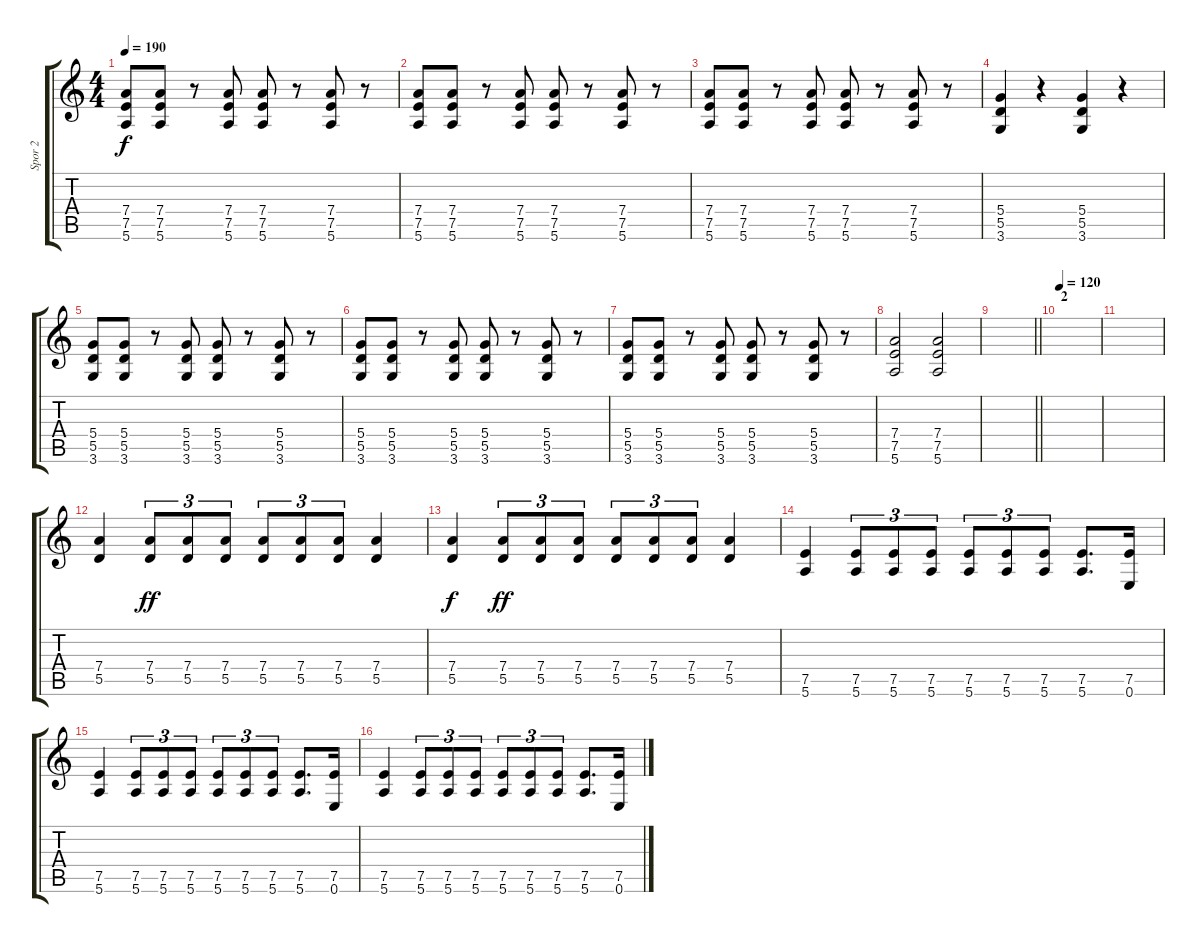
\track ("Spor 2" "Spor 2") {instrument acousticguitarsteel}
\staff {score tabs}
\tuning (E4 B3 G3 D3 A2 E2) {hide}
\ts (4 4)
\tempo 190
\clef g2
\ks c
(7.4 7.5 5.6).8{dy f} (7.4 7.5 5.6).8 r.8 (7.4 7.5 5.6).8 (7.4 7.5 5.6).8 r.8 (7.4 7.5 5.6).8 r.8 |
(7.4 7.5 5.6).8 (7.4 7.5 5.6).8 r.8 (7.4 7.5 5.6).8 (7.4 7.5 5.6).8 r.8 (7.4 7.5 5.6).8 r.8 |
(7.4 7.5 5.6).8 (7.4 7.5 5.6).8 r.8 (7.4 7.5 5.6).8 (7.4 7.5 5.6).8 r.8 (7.4 7.5 5.6).8 r.8 |
(5.4 5.5 3.6).4 r.4 (5.4 5.5 3.6).4 r.4 |
(5.4 5.5 3.6).8 (5.4 5.5 3.6).8 r.8 (5.4 5.5 3.6).8 (5.4 5.5 3.6).8 r.8 (5.4 5.5 3.6).8 r.8 |
(5.4 5.5 3.6).8 (5.4 5.5 3.6).8 r.8 (5.4 5.5 3.6).8 (5.4 5.5 3.6).8 r.8 (5.4 5.5 3.6).8 r.8 |
(5.4 5.5 3.6).8 (5.4 5.5 3.6).8 r.8 (5.4 5.5 3.6).8 (5.4 5.5 3.6).8 r.8 (5.4 5.5 3.6).8 r.8 |
(7.4 7.5 5.6).2 (7.4 7.5 5.6).2 |
\barLineRight lightlight
|
\section ("" "2")
\tempo 120
|
|
(7.4 5.5).4 (7.4 5.5).8{tu (3 2) dy ff} (7.4 5.5).8{tu (3 2)} (7.4 5.5).8{tu (3 2)} (7.4 5.5).8{tu (3 2)} (7.4 5.5).8{tu (3 2)} (7.4 5.5).8{tu (3 2)} (7.4 5.5).4 |
(7.4 5.5).4{dy f} (7.4 5.5).8{tu (3 2) dy ff} (7.4 5.5).8{tu (3 2)} (7.4 5.5).8{tu (3 2)} (7.4 5.5).8{tu (3 2)} (7.4 5.5).8{tu (3 2)} (7.4 5.5).8{tu (3 2)} (7.4 5.5).4 |
(7.5 5.6).4 (7.5 5.6).8{tu (3 2)} (7.5 5.6).8{tu (3 2)} (7.5 5.6).8{tu (3 2)} (7.5 5.6).8{tu (3 2)} (7.5 5.6).8{tu (3 2)} (7.5 5.6).8{tu (3 2)} (7.5 5.6).8{d} (7.5 0.6).16 |
(7.5 5.6).4 (7.5 5.6).8{tu (3 2)} (7.5 5.6).8{tu (3 2)} (7.5 5.6).8{tu (3 2)} (7.5 5.6).8{tu (3 2)} (7.5 5.6).8{tu (3 2)} (7.5 5.6).8{tu (3 2)} (7.5 5.6).8{d} (7.5 0.6).16 |
(7.5 5.6).4 (7.5 5.6).8{tu (3 2)} (7.5 5.6).8{tu (3 2)} (7.5 5.6).8{tu (3 2)} (7.5 5.6).8{tu (3 2)} (7.5 5.6).8{tu (3 2)} (7.5 5.6).8{tu (3 2)} (7.5 5.6).8{d} (7.5 0.6).16
